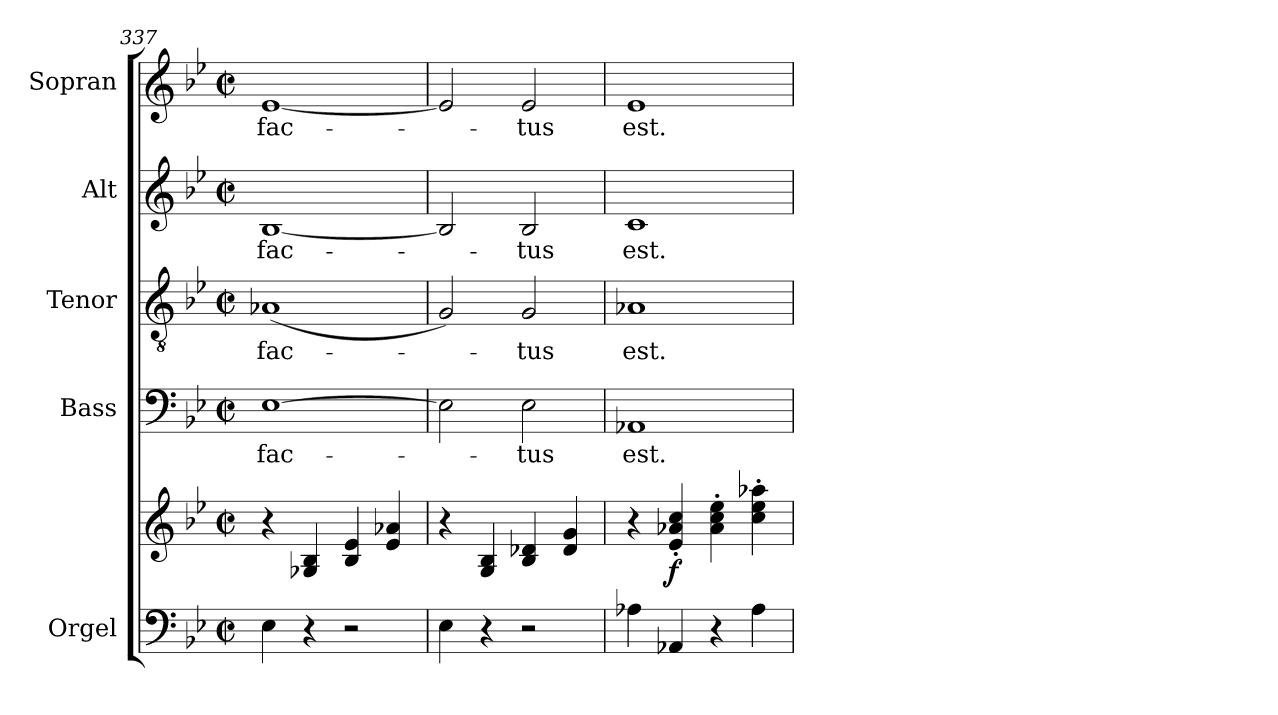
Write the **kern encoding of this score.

**kern	**kern	**dynam	**kern	**text	**kern	**text	**kern	**text	**kern	**text
*part5	*part5	*part5	*part4	*part4	*part3	*part3	*part2	*part2	*part1	*part1
*staff6	*staff5	*staff5/6	*staff4	*staff4	*staff3	*staff3	*staff2	*staff2	*staff1	*staff1
*I"Orgel	*	*	*I"Bass	*	*I"Tenor	*	*I"Alt	*	*I"Sopran	*
*I'Org.	*	*	*I'B.	*	*I'T.	*	*I'A.	*	*I'S.	*
*clefF4	*clefG2	*	*clefF4	*	*clefGv2	*	*clefG2	*	*clefG2	*
*k[b-e-]	*k[b-e-]	*	*k[b-e-]	*	*k[b-e-]	*	*k[b-e-]	*	*k[b-e-]	*
*B-:	*B-:	*	*B-:	*	*B-:	*	*B-:	*	*B-:	*
*M2/2	*M2/2	*	*M2/2	*	*M2/2	*	*M2/2	*	*M2/2	*
*met(c|)	*met(c|)	*	*met(c|)	*	*met(c|)	*	*met(c|)	*	*met(c|)	*
=337	=337	=337	=337	=337	=337	=337	=337	=337	=337	=337
!	!	!	!	!LO:LY:b	!	!LO:LY:b	!	!LO:LY:b	!	!LO:LY:b
4E-\	4r	.	[1E-	fac-	(<1A-X	fac-	[1B-	fac-	[1e-	fac-
4r	4G-X/ 4B-/	.	.	.	.	.	.	.	.	.
2r	4B-/ 4e-/	.	.	.	.	.	.	.	.	.
.	4e-/ 4a-X/	.	.	.	.	.	.	.	.	.
=338	=338	=338	=338	=338	=338	=338	=338	=338	=338	=338
4E-\	4r	.	2E-\]	.	2G/)	.	2B-/]	.	2e-/]	.
4r	4G/ 4B-/	.	.	.	.	.	.	.	.	.
!	!	!	!	!LO:LY:b	!	!LO:LY:b	!	!LO:LY:b	!	!LO:LY:b
2r	4B-/ 4d-X/	.	2E-\	-tus	2G/	-tus	2B-/	-tus	2e-/	-tus
.	4d-/ 4g/	.	.	.	.	.	.	.	.	.
=339	=339	=339	=339	=339	=339	=339	=339	=339	=339	=339
!	!	!	!	!LO:LY:b	!	!LO:LY:b	!	!LO:LY:b	!	!LO:LY:b
4A-X\	4r	.	1AA-X	est.	1A-X	est.	1c	est.	1e-	est.
!	!	!LO:DY:b	!	!	!	!	!	!	!	!
4AA-X/	4e-/'< 4a-X/'< 4cc/'<	f	.	.	.	.	.	.	.	.
4r	4a-\'> 4cc\'> 4ee-\'>	.	.	.	.	.	.	.	.	.
4A-\	4cc\'> 4ee-\'> 4aa-X\'>	.	.	.	.	.	.	.	.	.
=	=	=	=	=	=	=	=	=	=	=
*-	*-	*-	*-	*-	*-	*-	*-	*-	*-	*-
